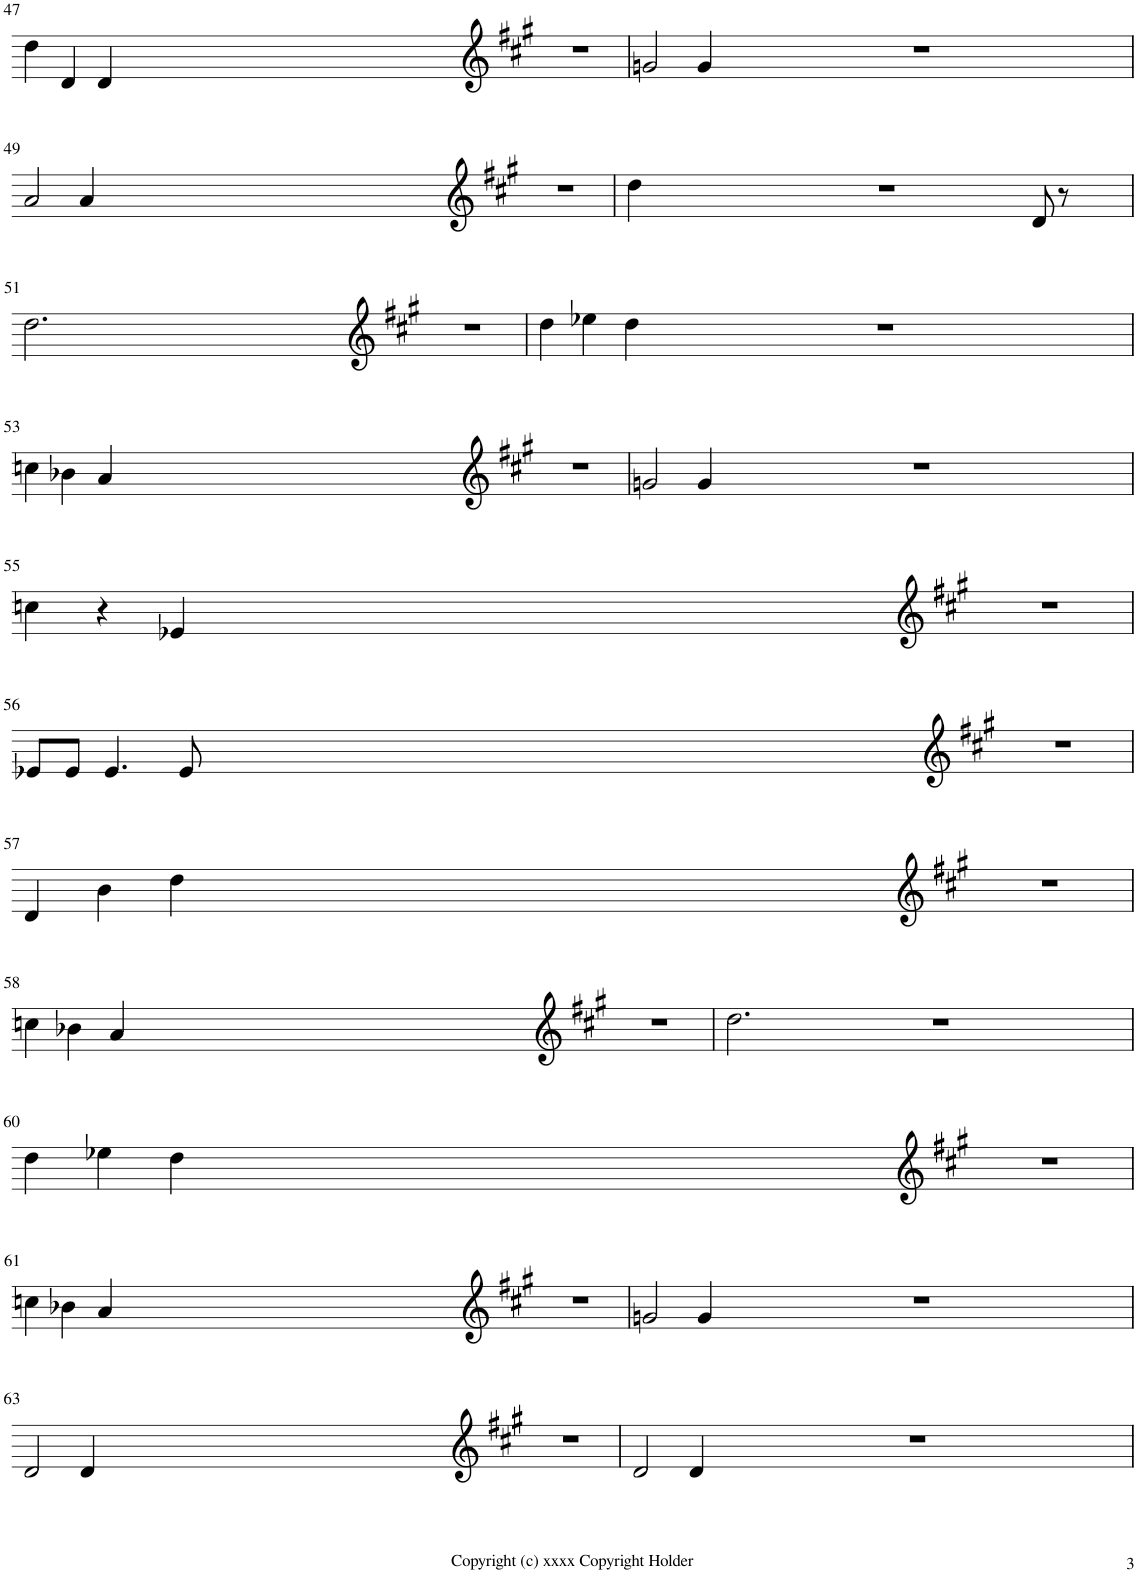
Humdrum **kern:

**kern
*part1
*staff1
*I"Voice
*I'V
!!LO:PB:g=z
*clefG2
*k[f#c#g#]
*M3/4
=47
4dd\
4d/
4d/
4ryy
2.r
=48
2gn/
4g/
4ryy
2.r
!!LO:LB:g=z
=49
2a/
4a/
4ryy
2.r
=50
4dd\
4ryy
2.r
8d/
8r
!!LO:LB:g=z
=51
2.dd\
4ryy
2.r
=52
4dd\
4ee-X\
4dd\
4ryy
2.r
!!LO:LB:g=z
=53
4ccn\
4b-X\
4a/
4ryy
2.r
=54
2gn/
4g/
4ryy
2.r
!!LO:LB:g=z
=55
4ccn\
4r
4e-X/
4ryy
2.r
!!LO:LB:g=z
=56
8e-X/L
8e-/J
4.e-/
8e-/
4ryy
2.r
!!LO:LB:g=z
=57
4d/
4b\
4dd\
4ryy
2.r
!!LO:LB:g=z
=58
4ccn\
4b-X\
4a/
4ryy
2.r
=59
2.dd\
4ryy
2.r
!!LO:LB:g=z
=60
4dd\
4ee-X\
4dd\
4ryy
2.r
!!LO:LB:g=z
=61
4ccn\
4b-X\
4a/
4ryy
2.r
=62
2gn/
4g/
4ryy
2.r
!!LO:LB:g=z
=63
2d/
4d/
4ryy
2.r
=64
2d/
4d/
4ryy
2.r
=
*-
